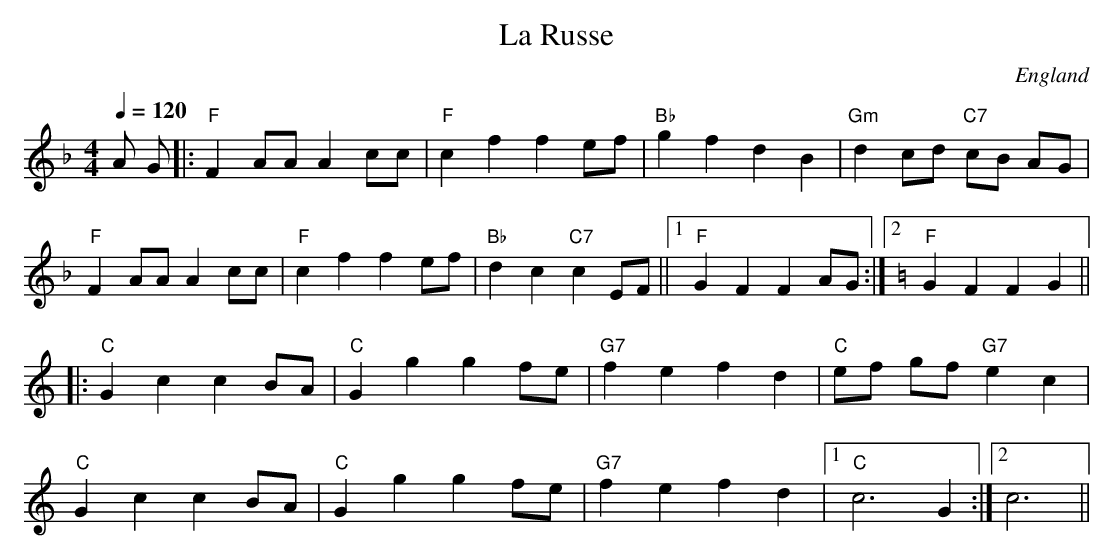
X:1
T:La Russe
O:England
M:4/4
L:1/8
Q:1/4=120
K:F             %transposed from G
V:1
A G |:"F" F2 AA A2 cc |"F" c2 f2 f2 ef |"Bb" g2 f2 d2 B2 |"Gm" d2 cd "C7" cB AG |
"F" F2 AA A2 cc |"F" c2 f2 f2 ef |"Bb" d2 c2 "C7" c2 EF ||1 "F" G2 F2 F2 AG :|2\
K:C
"F" G2 F2 F2 G2 ||
|:"C" G2 c2 c2 BA |"C" G2 g2 g2 fe |"G7" f2 e2 f2 d2 |"C" ef gf "G7" e2 c2 |
"C" G2 c2 c2 BA |"C" G2 g2 g2 fe |"G7" f2 e2 f2 d2 |1 "C" c6 G2 :|2 c6 ||
